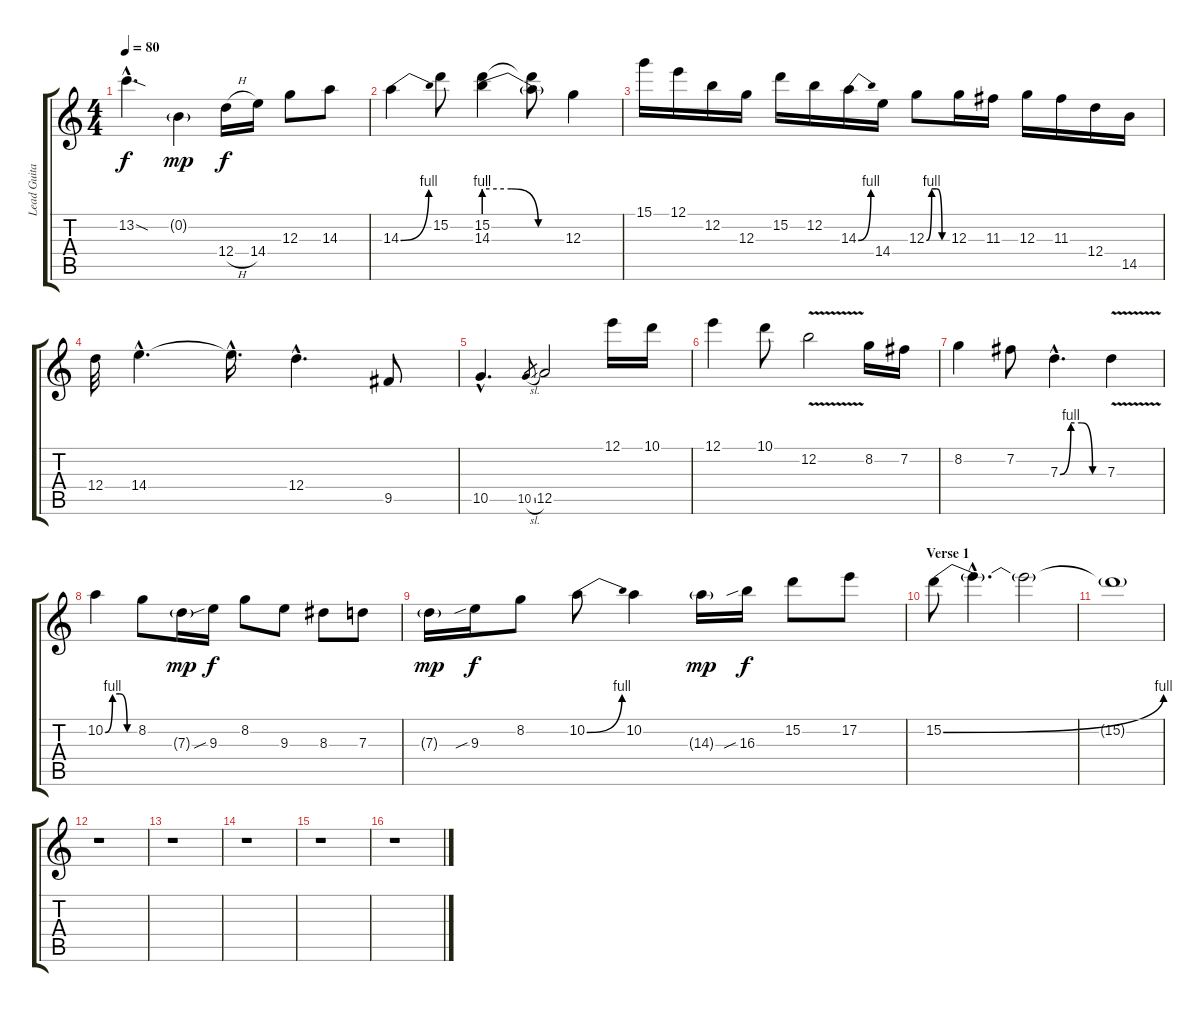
\track ("Lead Guitar" "Lead Guita") {instrument distortionguitar}
\staff {score tabs}
\tuning (E4 B3 G3 D3 A2 E2) {hide}
\ts (4 4)
\tempo 80
\clef g2
\ks c
13.2{sod hac}.4{d dy f} 0.2{g}.4{dy mp} 12.4{h}.16{dy f} 14.4.16 12.3.8 14.3.8 |
14.3{be (bend 0 0 60 4)}.4 15.2.8 (15.2 14.3{be (custom 0 4 20 4 40 0 60 0)}).4 (15.2{t} 14.3{t}).8 12.3.4 |
15.1.16 12.1.16 12.2.16 12.3.16 15.2.16 12.2.16 14.3{be (bend 0 0 60 4)}.16 14.4.16 12.3{be (custom 0 0 15 4 30 4 45 0 60 0)}.8 12.3.16 11.3.16 12.3.16 11.3.16 12.4.16 14.5.16 |
12.4.32 14.4{hac}.4{d} 14.4{hac t}.16{d} 12.4{hac}.4{d} 9.5.8 |
10.5{hac}.4{d} 10.5{sl}.8{gr} 12.5.2 12.1.16 10.1.16 |
12.1.4 10.1.8 12.2{v}.2 8.2.16 7.2.16 |
8.2.4 7.2.8 7.3{be (custom 0 0 15 4 30 4 45 0 60 0) hac}.4{d} 7.3{v}.4 |
10.2{be (custom 0 0 15 4 30 4 45 0 60 0)}.4 8.2.8 7.3{g}.16{dy mp} 9.3{sib}.16{dy f} 8.2.8 9.3.8 8.3.8 7.3.8 |
7.3{g}.16{dy mp} 9.3{sib}.16{dy f} 8.2.8 10.2{be (bend 0 0 60 4)}.8 10.2.4 14.3{g}.16{dy mp} 16.3{sib}.16{dy f} 15.2.8 17.2.8 |
\section ("" "Verse 1")
15.2{be (bend 0 0 60 4)}.8 15.2{hac t}.4{d} 15.2{t}.2 |
15.2{t}.1 |
r.1 |
r.1 |
r.1 |
r.1 |
r.1
